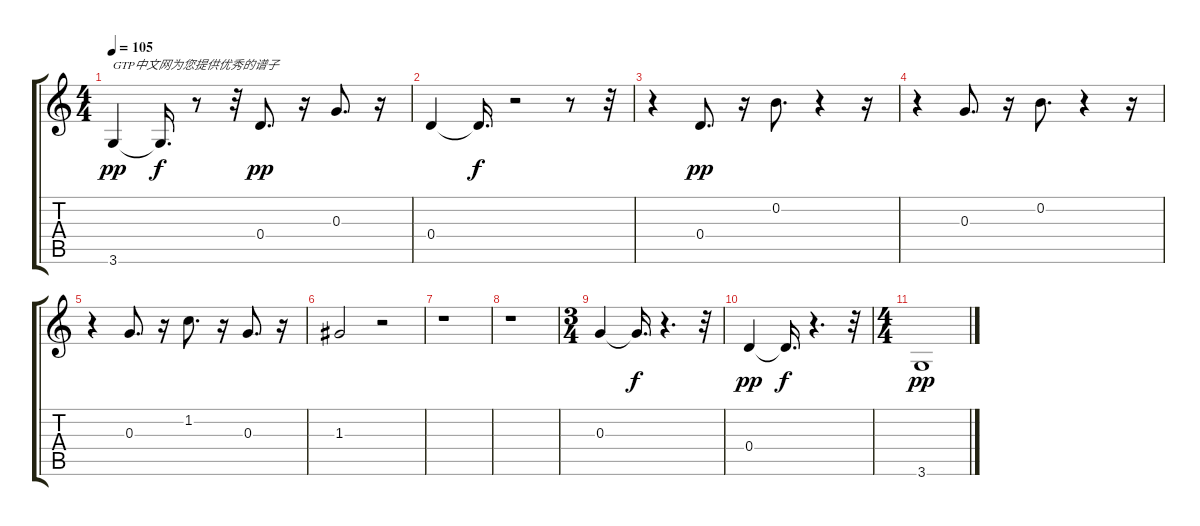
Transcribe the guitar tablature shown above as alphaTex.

\track "" {instrument acousticguitarsteel}
\staff {score tabs}
\tuning (E4 B3 G3 D3 A2 E2) {hide}
\ts (4 4)
\tempo 105
\clef g2
\ks c
3.6.4{txt "GTP中文网为您提供优秀的谱子" dy pp} 3.6{t}.16{d dy f} r.8 r.32 0.4.8{d dy pp} r.16 0.3.8{d} r.16 |
0.4.4 0.4{t}.16{d dy f} r.2 r.8 r.32 |
r.4 0.4.8{d dy pp} r.16 0.2.8{d} r.4 r.16 |
r.4 0.3.8{d} r.16 0.2.8{d} r.4 r.16 |
r.4 0.3.8{d} r.16 1.2.8{d} r.16 0.3.8{d} r.16 |
1.3.2 r.2 |
r.1 |
r.1 |
\ts (3 4)
0.3.4 0.3{t}.16{d dy f} r.4{d} r.32 |
0.4.4{dy pp} 0.4{t}.16{d dy f} r.4{d} r.32 |
\ts (4 4)
3.6.1{dy pp}
